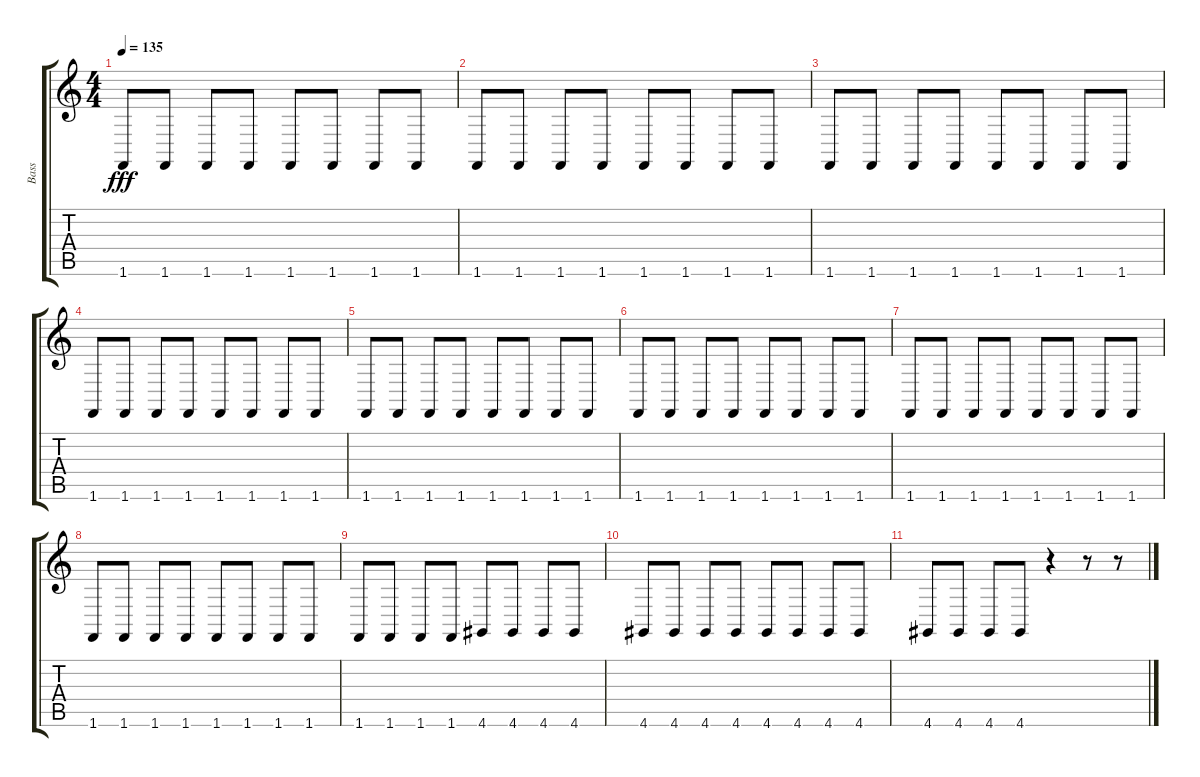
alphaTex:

\track ("Bass" "Bass") {instrument lead8bassandlead}
\staff {score tabs}
\tuning (E4 B3 G3 D3 A2 E2) {hide}
\ts (4 4)
\tempo 135
\clef g2
\ks c
1.6.8{dy fff} 1.6.8 1.6.8 1.6.8 1.6.8 1.6.8 1.6.8 1.6.8 |
1.6.8 1.6.8 1.6.8 1.6.8 1.6.8 1.6.8 1.6.8 1.6.8 |
1.6.8 1.6.8 1.6.8 1.6.8 1.6.8 1.6.8 1.6.8 1.6.8 |
1.6.8 1.6.8 1.6.8 1.6.8 1.6.8 1.6.8 1.6.8 1.6.8 |
1.6.8 1.6.8 1.6.8 1.6.8 1.6.8 1.6.8 1.6.8 1.6.8 |
1.6.8 1.6.8 1.6.8 1.6.8 1.6.8 1.6.8 1.6.8 1.6.8 |
1.6.8 1.6.8 1.6.8 1.6.8 1.6.8 1.6.8 1.6.8 1.6.8 |
1.6.8 1.6.8 1.6.8 1.6.8 1.6.8 1.6.8 1.6.8 1.6.8 |
1.6.8 1.6.8 1.6.8 1.6.8 4.6.8 4.6.8 4.6.8 4.6.8 |
4.6.8 4.6.8 4.6.8 4.6.8 4.6.8 4.6.8 4.6.8 4.6.8 |
4.6.8 4.6.8 4.6.8 4.6.8 r.4 r.8 r.8
